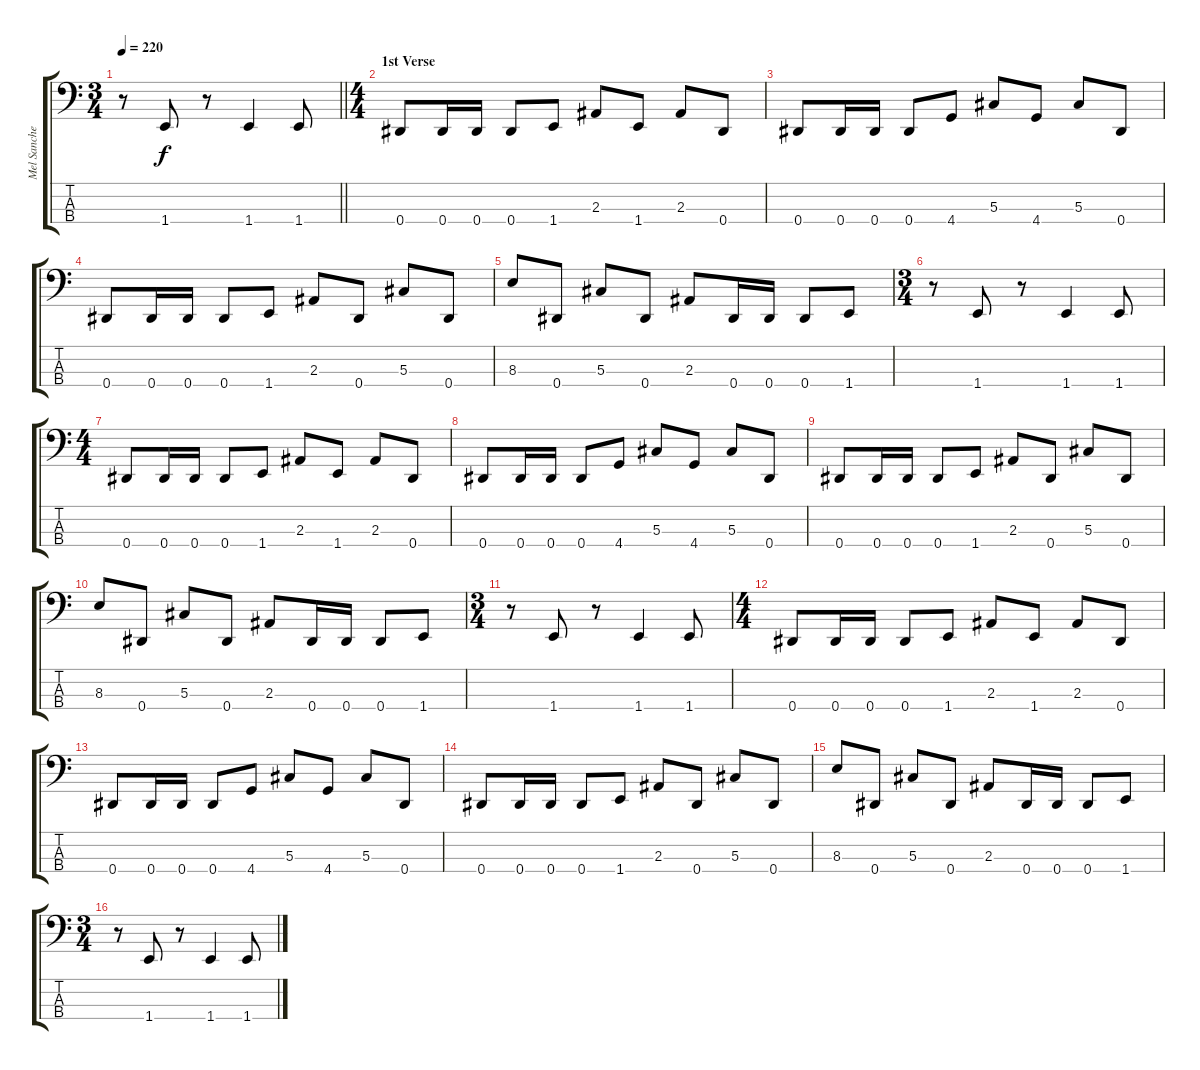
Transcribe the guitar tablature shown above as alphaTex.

\track ("Mel Sanchez" "Mel Sanche") {instrument electricbassfinger}
\staff {score tabs}
\tuning (Gb2 Db2 Ab1 Eb1) {hide}
\ts (3 4)
\tempo 220
\clef f4
\barLineRight lightlight
\ks c
r.8{dy f} 1.4.8 r.8 1.4.4 1.4.8 |
\ts (4 4)
\section ("" "1st Verse")
0.4.8 0.4.16 0.4.16 0.4.8 1.4.8 2.3.8 1.4.8 2.3.8 0.4.8 |
0.4.8 0.4.16 0.4.16 0.4.8 4.4.8 5.3.8 4.4.8 5.3.8 0.4.8 |
0.4.8 0.4.16 0.4.16 0.4.8 1.4.8 2.3.8 0.4.8 5.3.8 0.4.8 |
8.3.8 0.4.8 5.3.8 0.4.8 2.3.8 0.4.16 0.4.16 0.4.8 1.4.8 |
\ts (3 4)
r.8 1.4.8 r.8 1.4.4 1.4.8 |
\ts (4 4)
0.4.8 0.4.16 0.4.16 0.4.8 1.4.8 2.3.8 1.4.8 2.3.8 0.4.8 |
0.4.8 0.4.16 0.4.16 0.4.8 4.4.8 5.3.8 4.4.8 5.3.8 0.4.8 |
0.4.8 0.4.16 0.4.16 0.4.8 1.4.8 2.3.8 0.4.8 5.3.8 0.4.8 |
8.3.8 0.4.8 5.3.8 0.4.8 2.3.8 0.4.16 0.4.16 0.4.8 1.4.8 |
\ts (3 4)
r.8 1.4.8 r.8 1.4.4 1.4.8 |
\ts (4 4)
0.4.8 0.4.16 0.4.16 0.4.8 1.4.8 2.3.8 1.4.8 2.3.8 0.4.8 |
0.4.8 0.4.16 0.4.16 0.4.8 4.4.8 5.3.8 4.4.8 5.3.8 0.4.8 |
0.4.8 0.4.16 0.4.16 0.4.8 1.4.8 2.3.8 0.4.8 5.3.8 0.4.8 |
8.3.8 0.4.8 5.3.8 0.4.8 2.3.8 0.4.16 0.4.16 0.4.8 1.4.8 |
\ts (3 4)
r.8 1.4.8 r.8 1.4.4 1.4.8
